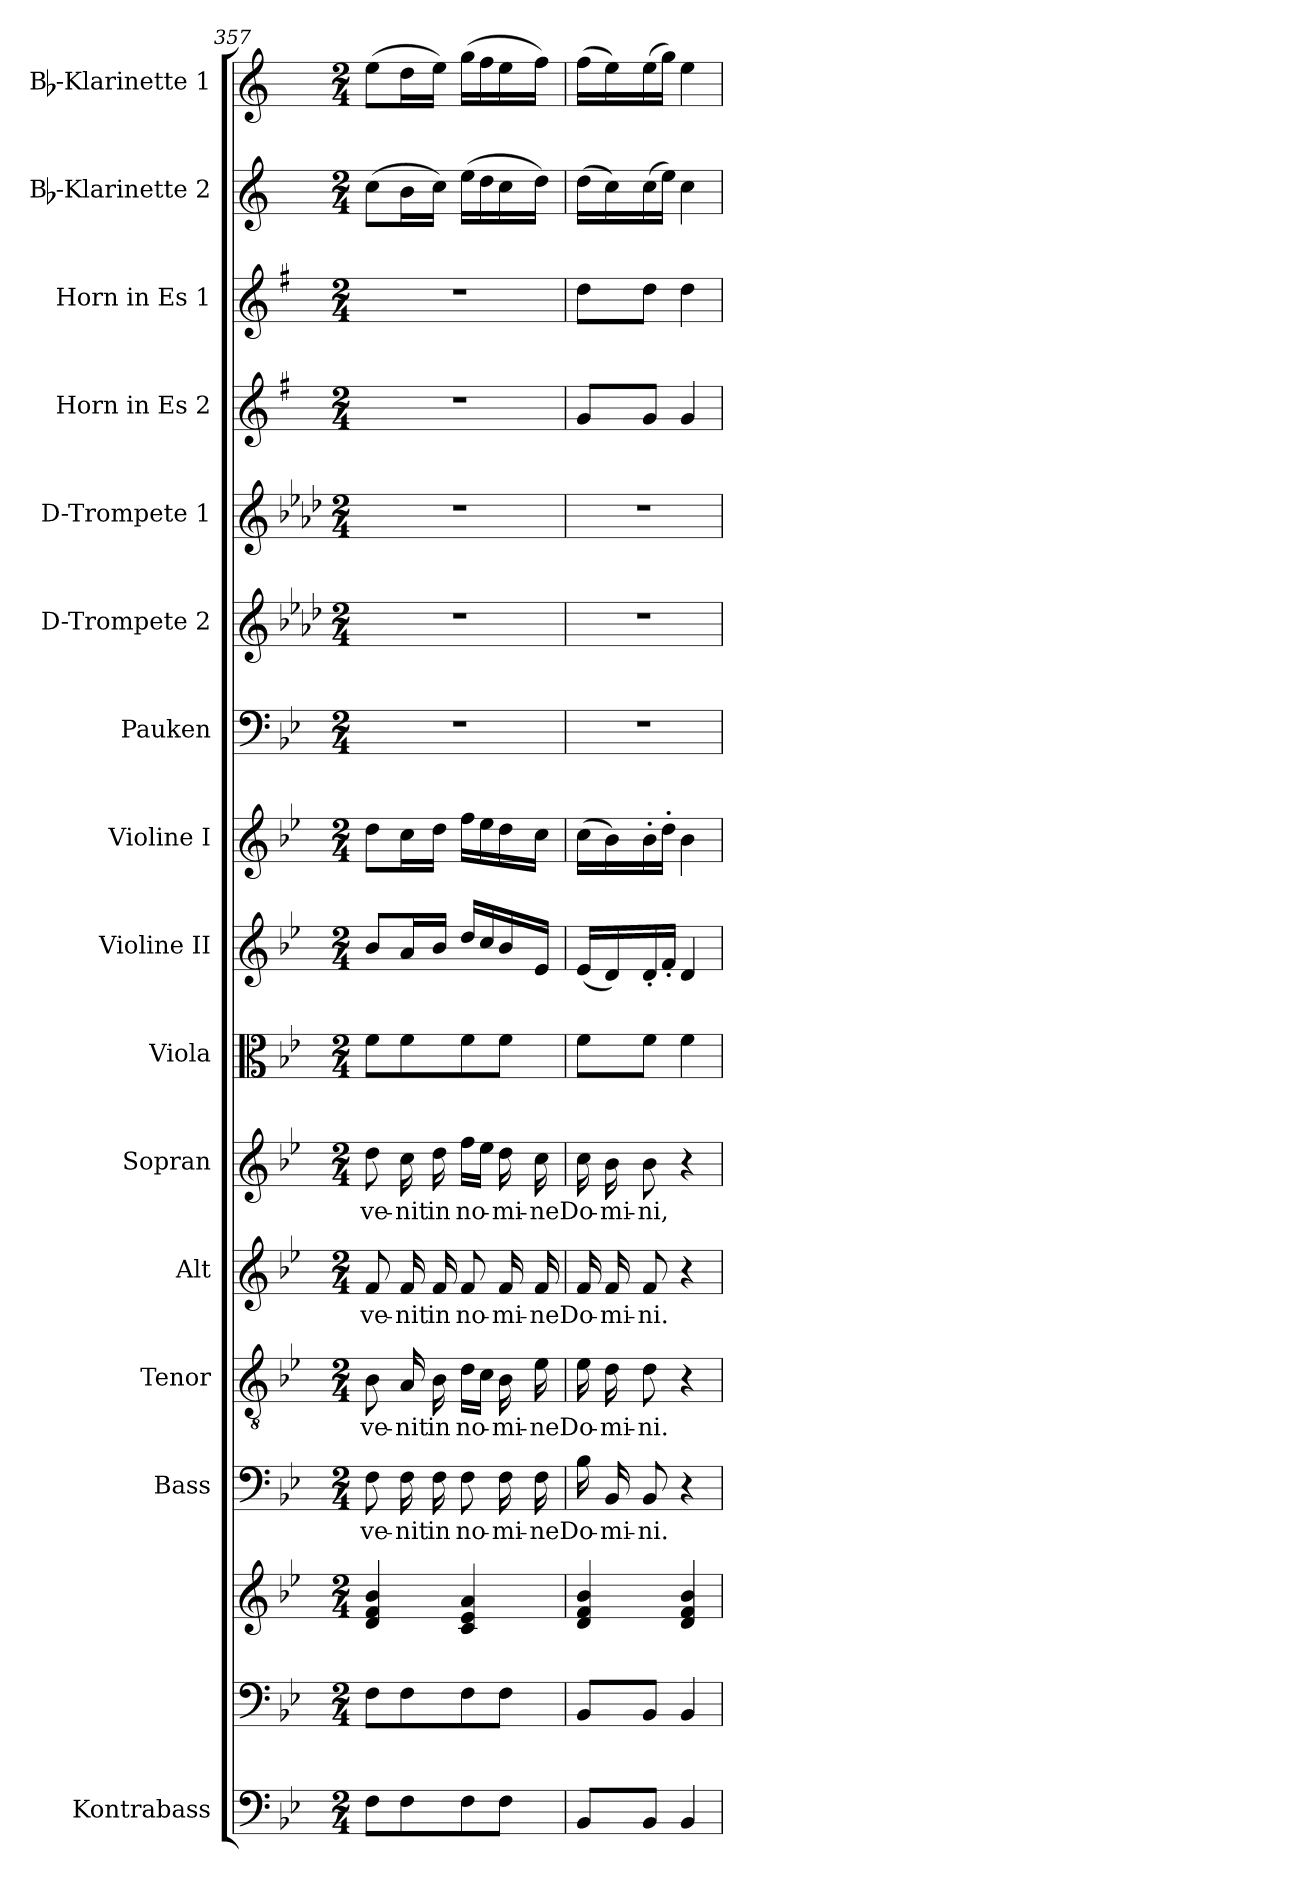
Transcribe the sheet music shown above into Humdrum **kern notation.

**kern	**kern	**kern	**kern	**text	**kern	**text	**kern	**text	**kern	**text	**kern	**kern	**kern	**kern	**kern	**kern	**kern	**kern	**kern	**kern
*part16	*part15	*part15	*part14	*part14	*part13	*part13	*part12	*part12	*part11	*part11	*part10	*part9	*part8	*part7	*part6	*part5	*part4	*part3	*part2	*part1
*staff17	*staff16	*staff15	*staff14	*staff14	*staff13	*staff13	*staff12	*staff12	*staff11	*staff11	*staff10	*staff9	*staff8	*staff7	*staff6	*staff5	*staff4	*staff3	*staff2	*staff1
*I"Kontrabass	*	*	*I"Bass	*	*I"Tenor	*	*I"Alt	*	*I"Sopran	*	*I"Viola	*I"Violine II	*I"Violine I	*I"Pauken	*I"D-Trompete 2	*I"D-Trompete 1	*I"Horn in Es 2	*I"Horn in Es 1	*I"Bb-Klarinette 2	*I"Bb-Klarinette 1
*I'Kb.	*	*	*I'B.	*	*I'T.	*	*I'A.	*	*I'S.	*	*I'Vla.	*I'Vl. II	*I'Vl. I	*I'Pk.	*I'D Trp. 2	*I'D Trp. 1	*	*	*I'Bb Kl. 2	*I'Bb Kl. 1
*clefF4	*clefF4	*clefG2	*clefF4	*	*clefGv2	*	*clefG2	*	*clefG2	*	*clefC3	*clefG2	*clefG2	*clefF4	*clefG2	*clefG2	*clefG2	*clefG2	*clefG2	*clefG2
*ITrd7c12	*	*	*	*	*	*	*	*	*	*	*	*	*	*	*ITrd-1c-2	*ITrd-1c-2	*ITrd5c9	*ITrd5c9	*ITrd1c2	*ITrd1c2
*k[b-e-]	*k[b-e-]	*k[b-e-]	*k[b-e-]	*	*k[b-e-]	*	*k[b-e-]	*	*k[b-e-]	*	*k[b-e-]	*k[b-e-]	*k[b-e-]	*k[b-e-]	*k[b-e-]	*k[b-e-]	*k[b-e-]	*k[b-e-]	*k[b-e-]	*k[b-e-]
*B-:	*B-:	*B-:	*B-:	*	*B-:	*	*B-:	*	*B-:	*	*B-:	*B-:	*B-:	*B-:	*B-:	*B-:	*B-:	*B-:	*B-:	*B-:
*M2/4	*M2/4	*M2/4	*M2/4	*	*M2/4	*	*M2/4	*	*M2/4	*	*M2/4	*M2/4	*M2/4	*M2/4	*M2/4	*M2/4	*M2/4	*M2/4	*M2/4	*M2/4
=357	=357	=357	=357	=357	=357	=357	=357	=357	=357	=357	=357	=357	=357	=357	=357	=357	=357	=357	=357	=357
!	!	!	!	!LO:LY:b	!	!LO:LY:b	!	!LO:LY:b	!	!LO:LY:b	!	!	!	!	!	!	!	!	!	!
8FF\L	8F\L	4d/ 4f/ 4b-/	8F\	ve-	8B-\	ve-	8f/	ve-	8dd\	ve-	8f\L	8b-/L	8dd\L	2r	2r	2r	2r	2r	(>8b-\L	(>8dd\L
!	!	!	!	!LO:LY:b	!	!LO:LY:b	!	!LO:LY:b	!	!LO:LY:b	!	!	!	!	!	!	!	!	!	!
8FF\	8F\	.	16F\	-nit	16A/	-nit	16f/	-nit	16cc\	-nit	8f\	16a/L	16cc\L	.	.	.	.	.	16a\L	16cc\L
!	!	!	!	!LO:LY:b	!	!LO:LY:b	!	!LO:LY:b	!	!LO:LY:b	!	!	!	!	!	!	!	!	!	!
.	.	.	16F\	in	16B-\	in	16f/	in	16dd\	in	.	16b-/JJ	16dd\JJ	.	.	.	.	.	16b-\JJ)	16dd\JJ)
!	!	!	!	!LO:LY:b	!	!LO:LY:b	!	!LO:LY:b	!	!LO:LY:b	!	!	!	!	!	!	!	!	!	!
8FF\	8F\	4c/ 4e-/ 4a/	8F\	no-	16d\LL	no-	8f/	no-	16ff\LL	no-	8f\	16dd/LL	16ff\LL	.	.	.	.	.	(>16dd\LL	(>16ff\LL
.	.	.	.	.	16c\JJ	.	.	.	16ee-\JJ	.	.	16cc/	16ee-\	.	.	.	.	.	16cc\	16ee-\
!	!	!	!	!LO:LY:b	!	!LO:LY:b	!	!LO:LY:b	!	!LO:LY:b	!	!	!	!	!	!	!	!	!	!
8FF\J	8F\J	.	16F\	-mi-	16B-\	-mi-	16f/	-mi-	16dd\	-mi-	8f\J	16b-/	16dd\	.	.	.	.	.	16b-\	16dd\
!	!	!	!	!LO:LY:b	!	!LO:LY:b	!	!LO:LY:b	!	!LO:LY:b	!	!	!	!	!	!	!	!	!	!
.	.	.	16F\	-ne	16e-\	-ne	16f/	-ne	16cc\	-ne	.	16e-/JJ	16cc\JJ	.	.	.	.	.	16cc\JJ)	16ee-\JJ)
=358	=358	=358	=358	=358	=358	=358	=358	=358	=358	=358	=358	=358	=358	=358	=358	=358	=358	=358	=358	=358
!	!	!	!	!LO:LY:b	!	!LO:LY:b	!	!LO:LY:b	!	!LO:LY:b	!	!	!	!	!	!	!	!	!	!
8BBB-/L	8BB-/L	4d/ 4f/ 4b-/	16B-\	Do-	16e-\	Do-	16f/	Do-	16cc\	Do-	8f\L	(<16e-/LL	(>16cc\LL	2r	2r	2r	8B-/L	8f\L	(>16cc\LL	(>16ee-\LL
!	!	!	!	!LO:LY:b	!	!LO:LY:b	!	!LO:LY:b	!	!LO:LY:b	!	!	!	!	!	!	!	!	!	!
.	.	.	16BB-/	-mi-	16d\	-mi-	16f/	-mi-	16b-\	-mi-	.	16d/)	16b-\)	.	.	.	.	.	16b-\)	16dd\)
!	!	!	!	!LO:LY:b	!	!LO:LY:b	!	!LO:LY:b	!	!LO:LY:b	!	!	!	!	!	!	!	!	!	!
8BBB-/J	8BB-/J	.	8BB-/	-ni.	8d\	-ni.	8f/	-ni.	8b-\	-ni,	8f\J	16d'</	16b-'>\	.	.	.	8B-/J	8f\J	(>16b-\	(>16dd\
.	.	.	.	.	.	.	.	.	.	.	.	16f'</JJ	16dd'>\JJ	.	.	.	.	.	16dd\JJ)	16ff\JJ)
4BBB-/	4BB-/	4d/ 4f/ 4b-/	4r	.	4r	.	4r	.	4r	.	4f\	4d/	4b-\	.	.	.	4B-/	4f\	4b-\	4dd\
=	=	=	=	=	=	=	=	=	=	=	=	=	=	=	=	=	=	=	=	=
*-	*-	*-	*-	*-	*-	*-	*-	*-	*-	*-	*-	*-	*-	*-	*-	*-	*-	*-	*-	*-
